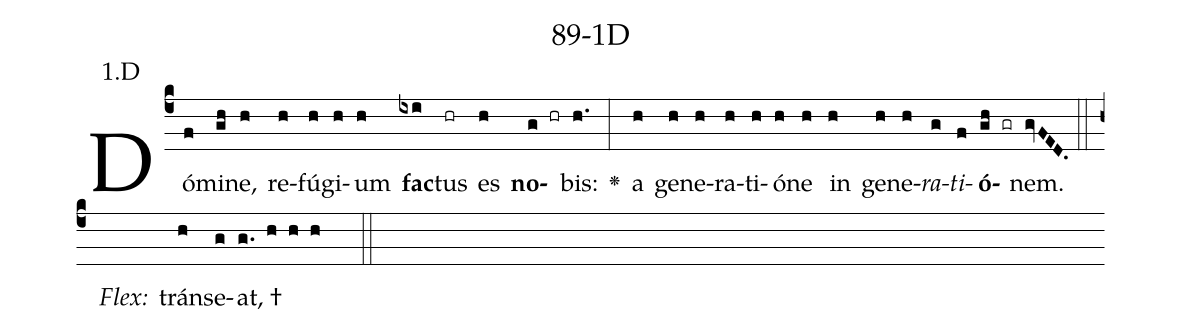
name: 89-1D;
annotation: 1.D;
%%
(c4)Dó(f)mi(gh)ne,(h) re(h)fú(h)gi(h)um(h) <b>fac</b>(ixi)tus(hr) es(h) <b>no</b>(g hr)bis:(h.) <v>\greheightstar</v>(:) a(h) ge(h)ne(h)ra(h)ti(h)ó(h)ne(h) in(h) ge(h)ne(h)<i>ra</i>(g)<i>ti</i>(f)<b>ó</b>(gh gr)nem.(gvFED.) (::)
<i>Flex:</i>()  tráns(h)e(g)at, †(g. h h h  ::)

%E(h) u(h) o(g) u(f) a(gh) e.(gvFED.) (::)
